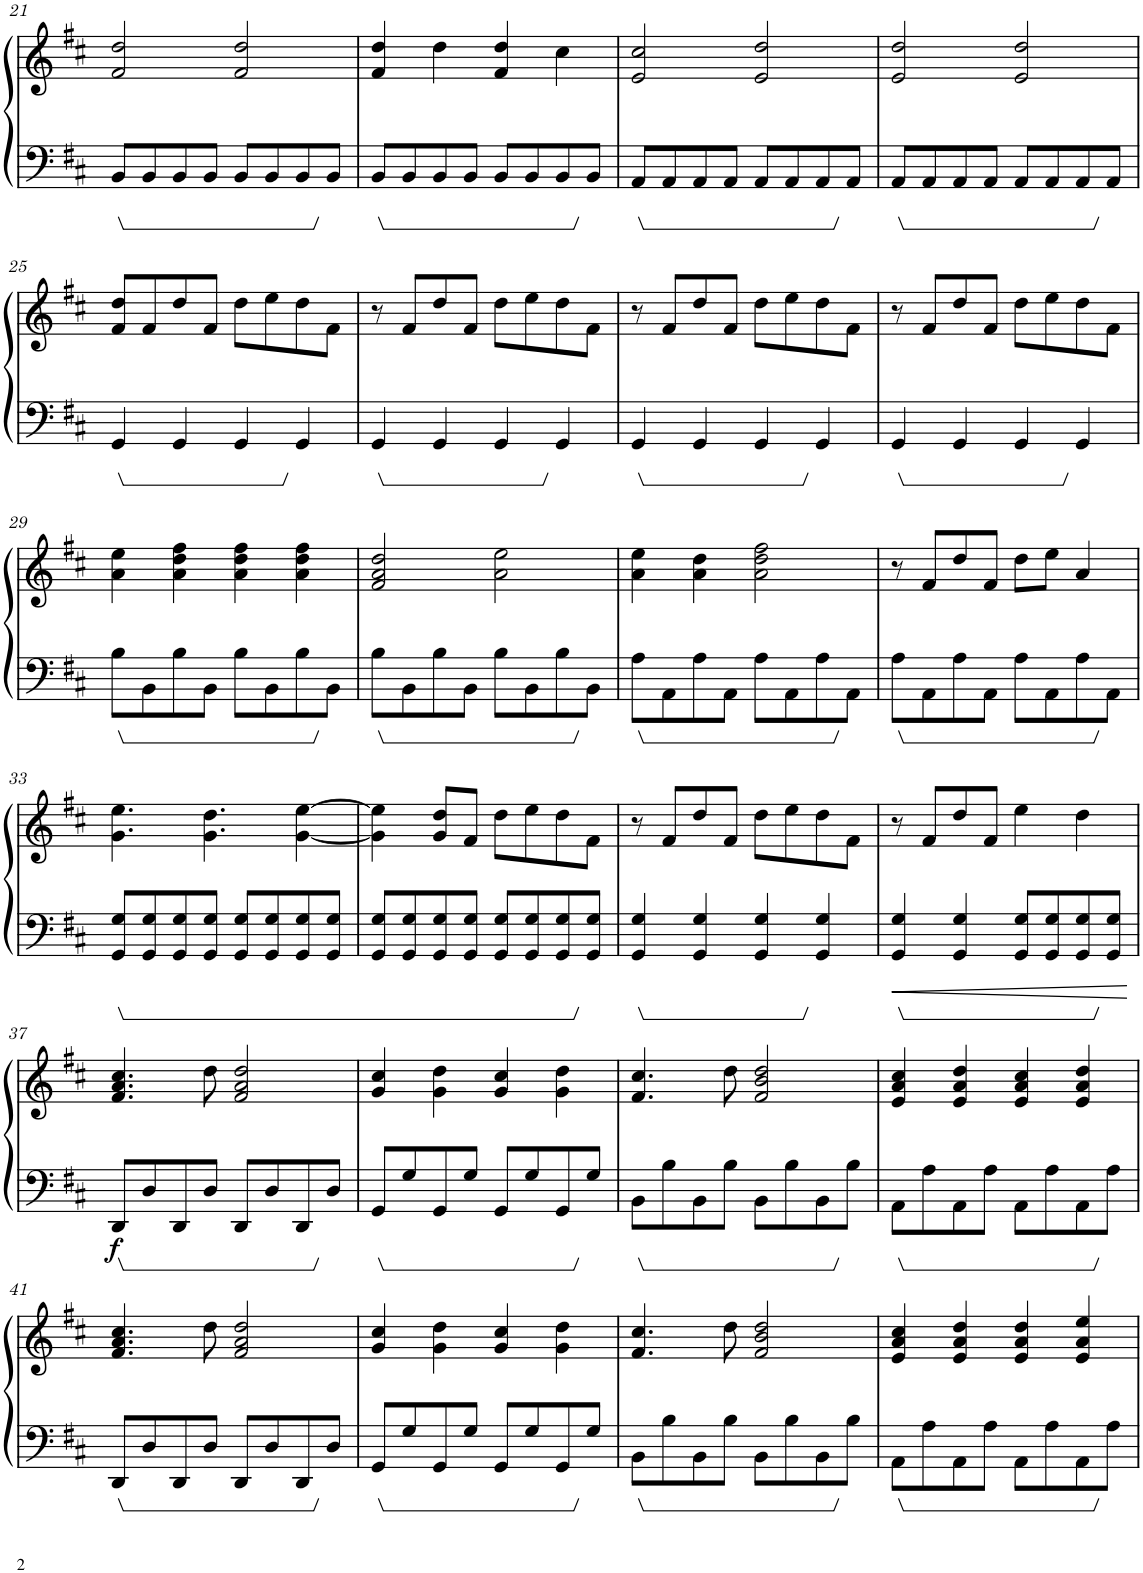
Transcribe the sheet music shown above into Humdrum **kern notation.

**kern	**kern	**dynam
*part1	*part1	*part1
*staff2	*staff1	*staff1/2
*I"Klavier	*	*
*I'Klav.	*	*
!!LO:PB:g=z
*clefF4	*clefG2	*
*k[f#c#]	*k[f#c#]	*
*M4/4	*M4/4	*
=21	=21	=21
8BB/L	2f#/ 2dd/	.
8BB/	.	.
8BB/	.	.
8BB/J	.	.
8BB/L	2f#/ 2dd/	.
8BB/	.	.
8BB/	.	.
8BB/J	.	.
=22	=22	=22
8BB/L	4f#/ 4dd/	.
8BB/	.	.
8BB/	4dd\	.
8BB/J	.	.
8BB/L	4f#/ 4dd/	.
8BB/	.	.
8BB/	4cc#\	.
8BB/J	.	.
=23	=23	=23
8AA/L	2e/ 2cc#/	.
8AA/	.	.
8AA/	.	.
8AA/J	.	.
8AA/L	2e/ 2dd/	.
8AA/	.	.
8AA/	.	.
8AA/J	.	.
=24	=24	=24
8AA/L	2e/ 2dd/	.
8AA/	.	.
8AA/	.	.
8AA/J	.	.
8AA/L	2e/ 2dd/	.
8AA/	.	.
8AA/	.	.
8AA/J	.	.
!!LO:LB:g=z
=25	=25	=25
4GG/	8f#/ 8dd/L	.
.	8f#/	.
4GG/	8dd/	.
.	8f#/J	.
4GG/	8dd\L	.
.	8ee\	.
4GG/	8dd\	.
.	8f#\J	.
=26	=26	=26
4GG/	8r	.
.	8f#/L	.
4GG/	8dd/	.
.	8f#/J	.
4GG/	8dd\L	.
.	8ee\	.
4GG/	8dd\	.
.	8f#\J	.
=27	=27	=27
4GG/	8r	.
.	8f#/L	.
4GG/	8dd/	.
.	8f#/J	.
4GG/	8dd\L	.
.	8ee\	.
4GG/	8dd\	.
.	8f#\J	.
=28	=28	=28
4GG/	8r	.
.	8f#/L	.
4GG/	8dd/	.
.	8f#/J	.
4GG/	8dd\L	.
.	8ee\	.
4GG/	8dd\	.
.	8f#\J	.
!!LO:LB:g=z
=29	=29	=29
8B\L	4a\ 4ee\	.
8BB\	.	.
8B\	4a\ 4dd\ 4ff#\	.
8BB\J	.	.
8B\L	4a\ 4dd\ 4ff#\	.
8BB\	.	.
8B\	4a\ 4dd\ 4ff#\	.
8BB\J	.	.
=30	=30	=30
8B\L	2f#/ 2a/ 2dd/	.
8BB\	.	.
8B\	.	.
8BB\J	.	.
8B\L	2a\ 2ee\	.
8BB\	.	.
8B\	.	.
8BB\J	.	.
=31	=31	=31
8A\L	4a\ 4ee\	.
8AA\	.	.
8A\	4a\ 4dd\	.
8AA\J	.	.
8A\L	2a\ 2dd\ 2ff#\	.
8AA\	.	.
8A\	.	.
8AA\J	.	.
=32	=32	=32
8A\L	8r	.
8AA\	8f#/L	.
8A\	8dd/	.
8AA\J	8f#/J	.
8A\L	8dd\L	.
8AA\	8ee\J	.
8A\	4a/	.
8AA\J	.	.
!!LO:LB:g=z
=33	=33	=33
8GG/ 8G/L	4.g\ 4.ee\	.
8GG/ 8G/	.	.
8GG/ 8G/	.	.
8GG/ 8G/J	4.g\ 4.dd\	.
8GG/ 8G/L	.	.
8GG/ 8G/	.	.
8GG/ 8G/	[4g\ [4ee\	.
8GG/ 8G/J	.	.
=34	=34	=34
8GG/ 8G/L	4g\] 4ee\]	.
8GG/ 8G/	.	.
8GG/ 8G/	8g/ 8dd/L	.
8GG/ 8G/J	8f#/J	.
8GG/ 8G/L	8dd\L	.
8GG/ 8G/	8ee\	.
8GG/ 8G/	8dd\	.
8GG/ 8G/J	8f#\J	.
=35	=35	=35
4GG/ 4G/	8r	.
.	8f#/L	.
4GG/ 4G/	8dd/	.
.	8f#/J	.
4GG/ 4G/	8dd\L	.
.	8ee\	.
4GG/ 4G/	8dd\	.
.	8f#\J	.
=36	=36	=36
4GG/ 4G/	8r	.
.	8f#/L	.
4GG/ 4G/	8dd/	.
.	8f#/J	.
8GG/ 8G/L	4ee\	.
8GG/ 8G/	.	.
8GG/ 8G/	4dd\	.
8GG/ 8G/J	.	.
!!LO:LB:g=z
=37	=37	=37
!	!	!LO:DY:b=2
8DD/L	4.f#/ 4.a/ 4.cc#/	f
8D/	.	.
8DD/	.	.
8D/J	8dd\	.
8DD/L	2f#/ 2a/ 2dd/	.
8D/	.	.
8DD/	.	.
8D/J	.	.
=38	=38	=38
8GG/L	4g/ 4cc#/	.
8G/	.	.
8GG/	4g\ 4dd\	.
8G/J	.	.
8GG/L	4g/ 4cc#/	.
8G/	.	.
8GG/	4g\ 4dd\	.
8G/J	.	.
=39	=39	=39
8BB\L	4.f#/ 4.cc#/	.
8B\	.	.
8BB\	.	.
8B\J	8dd\	.
8BB\L	2f#/ 2b/ 2dd/	.
8B\	.	.
8BB\	.	.
8B\J	.	.
=40	=40	=40
8AA\L	4e/ 4a/ 4cc#/	.
8A\	.	.
8AA\	4e/ 4a/ 4dd/	.
8A\J	.	.
8AA\L	4e/ 4a/ 4cc#/	.
8A\	.	.
8AA\	4e/ 4a/ 4dd/	.
8A\J	.	.
!!LO:LB:g=z
=41	=41	=41
8DD/L	4.f#/ 4.a/ 4.cc#/	.
8D/	.	.
8DD/	.	.
8D/J	8dd\	.
8DD/L	2f#/ 2a/ 2dd/	.
8D/	.	.
8DD/	.	.
8D/J	.	.
=42	=42	=42
8GG/L	4g/ 4cc#/	.
8G/	.	.
8GG/	4g\ 4dd\	.
8G/J	.	.
8GG/L	4g/ 4cc#/	.
8G/	.	.
8GG/	4g\ 4dd\	.
8G/J	.	.
=43	=43	=43
8BB\L	4.f#/ 4.cc#/	.
8B\	.	.
8BB\	.	.
8B\J	8dd\	.
8BB\L	2f#/ 2b/ 2dd/	.
8B\	.	.
8BB\	.	.
8B\J	.	.
=44	=44	=44
8AA\L	4e/ 4a/ 4cc#/	.
8A\	.	.
8AA\	4e/ 4a/ 4dd/	.
8A\J	.	.
8AA\L	4e/ 4a/ 4dd/	.
8A\	.	.
8AA\	4e/ 4a/ 4ee/	.
8A\J	.	.
=	=	=
*-	*-	*-
